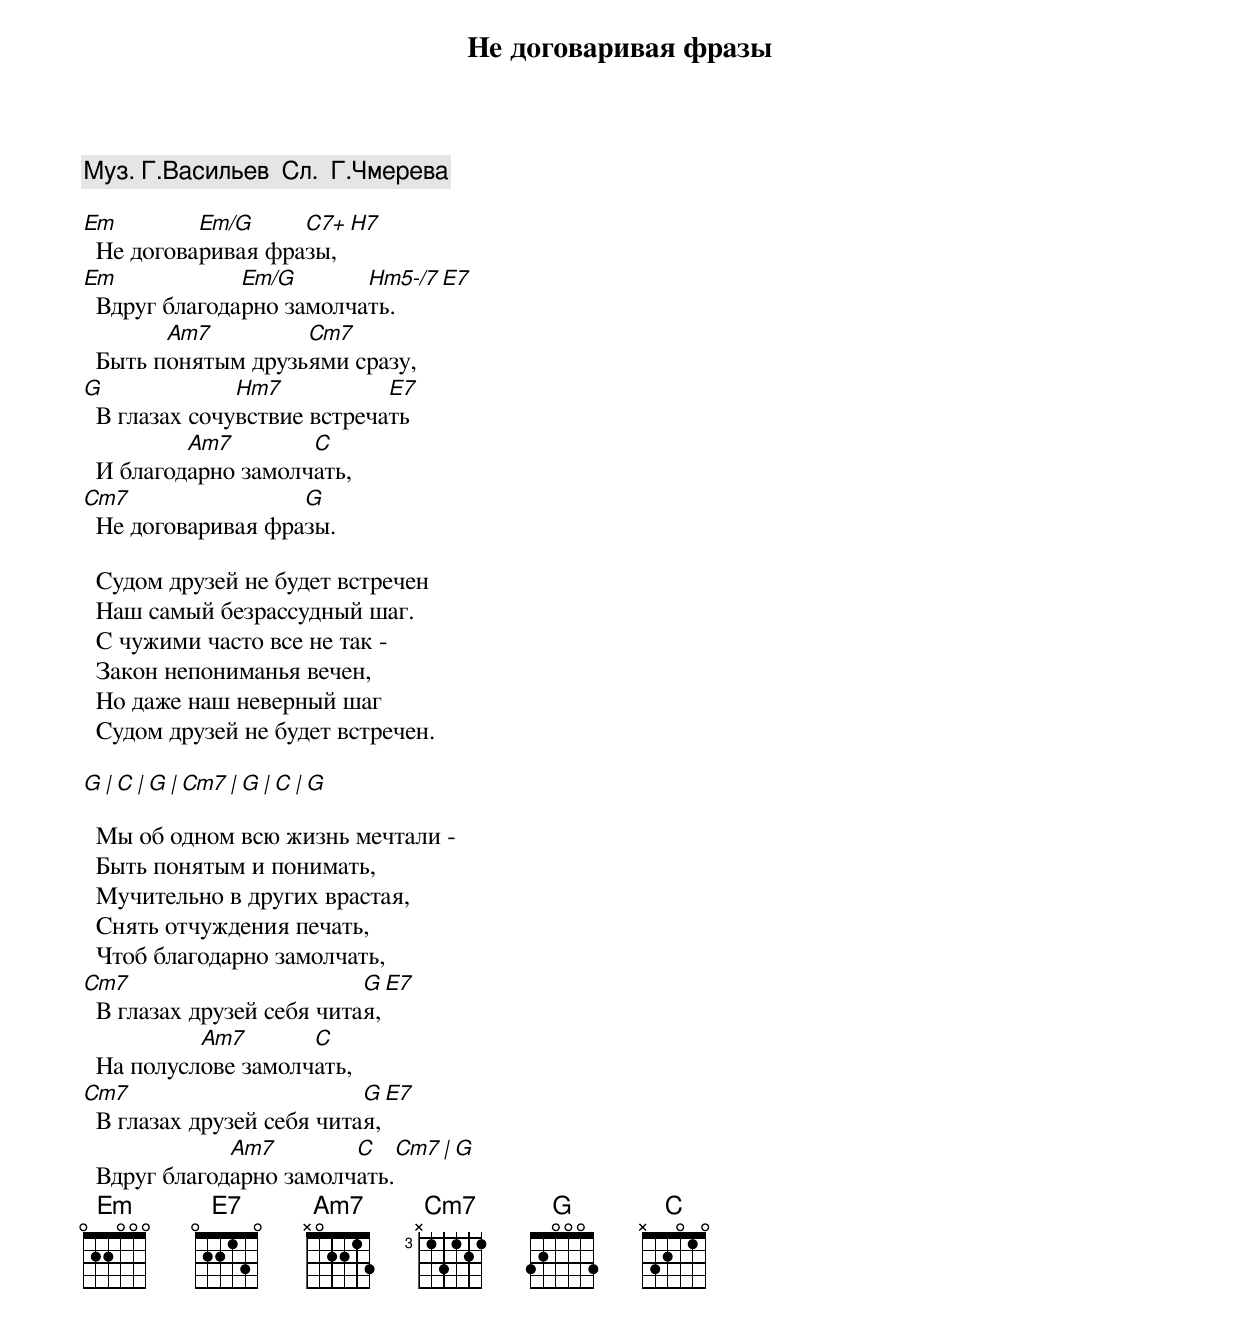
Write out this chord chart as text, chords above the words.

Не договаривая фразы

                       Муз. Г.Васильев  Сл.  Г.Чмерева

Em         Em/G     C7+  H7
  Не договаривая фразы,
Em             Em/G       Hm5-/7    E7
  Вдруг благодарно замолчать.
        Am7         Cm7
  Быть понятым друзьями сразу,
G              Hm7           E7
  В глазах сочувствие встречать
          Am7        C
  И благодарно замолчать,
Cm7                 G
  Не договаривая фразы.

  Судом друзей не будет встречен
  Наш самый безрассудный шаг.
  С чужими часто все не так -
  Закон непониманья вечен,
  Но даже наш неверный шаг
  Судом друзей не будет встречен.

  G | C | G | Cm7 | G | C | G

  Мы об одном всю жизнь мечтали -
  Быть понятым и понимать,
  Мучительно в других врастая,
  Снять отчуждения печать,
  Чтоб благодарно замолчать,
Cm7                        G   E7
  В глазах друзей себя читая,
           Am7       C
  На полуслове замолчать,
Cm7                        G    E7
  В глазах друзей себя читая,
              Am7        C   Cm7 | G
  Вдруг благодарно замолчать.
